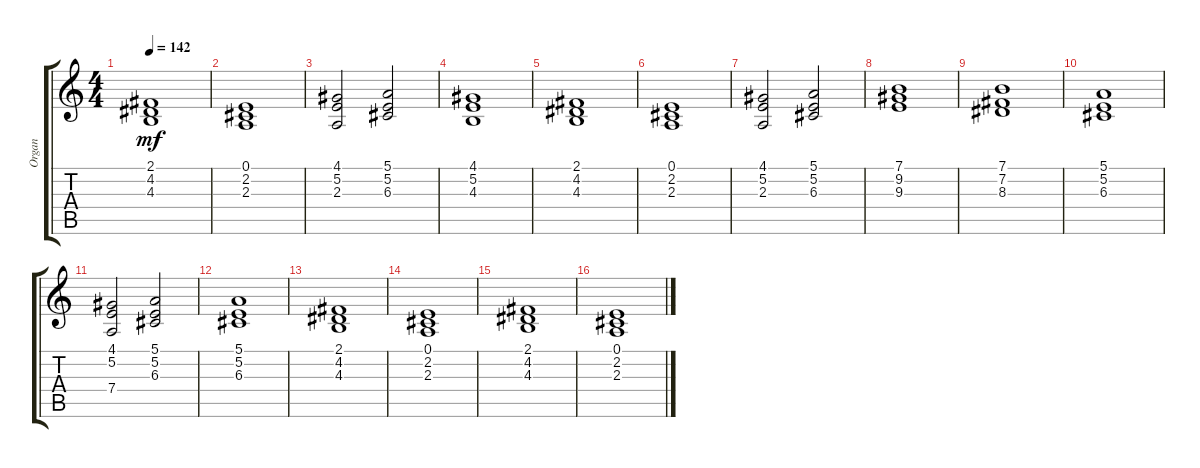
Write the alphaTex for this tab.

\track ("Organ" "Organ") {instrument drawbarorgan}
\staff {score tabs}
\tuning (E4 B3 G3 D3 A2 E2) {hide}
\ts (4 4)
\tempo 142
\clef g2
\ks c
(2.1 4.2 4.3).1{dy mf} |
(0.1 2.2 2.3).1 |
(4.1 5.2 2.3).2 (5.1 5.2 6.3).2 |
(4.1 5.2 4.3).1 |
(2.1 4.2 4.3).1 |
(0.1 2.2 2.3).1 |
(4.1 5.2 2.3).2 (5.1 5.2 6.3).2 |
(7.1 9.2 9.3).1 |
(7.1 7.2 8.3).1 |
(5.1 5.2 6.3).1 |
(4.1 5.2 7.4).2 (5.1 5.2 6.3).2 |
(5.1 5.2 6.3).1 |
(2.1 4.2 4.3).1 |
(0.1 2.2 2.3).1 |
(2.1 4.2 4.3).1 |
(0.1 2.2 2.3).1
